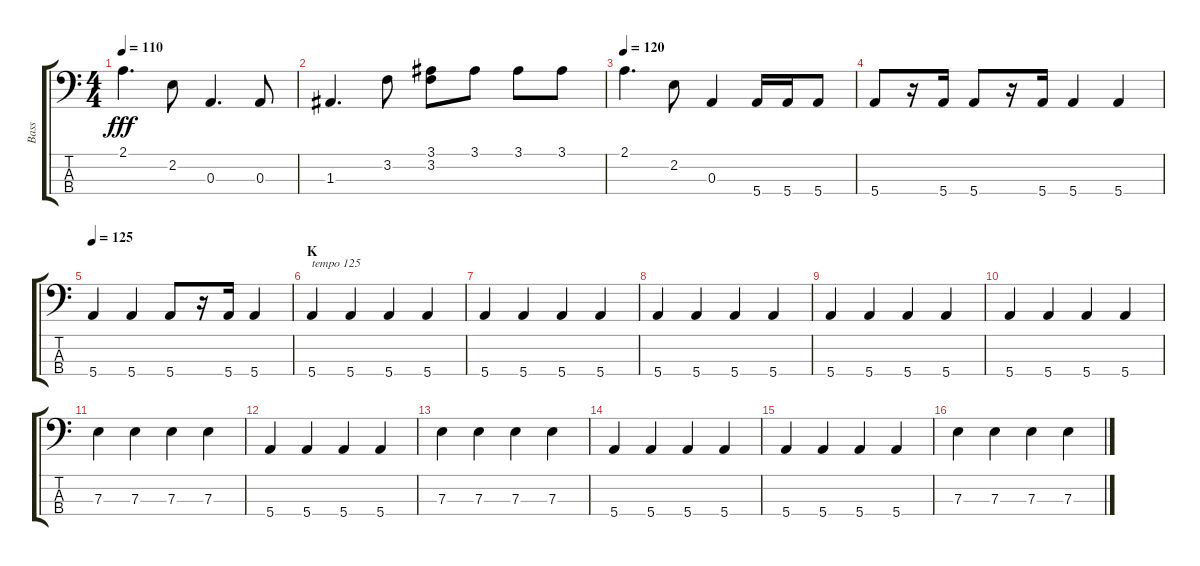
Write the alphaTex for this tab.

\track ("Bass" "Bass") {instrument electricbassfinger}
\staff {score tabs}
\tuning (G2 D2 A1 E1) {hide}
\ts (4 4)
\tempo 110
\clef f4
\ks c
2.1.4{d dy fff} 2.2.8 0.3.4{d} 0.3.8 |
1.3.4{d} 3.2.8 (3.1 3.2).8 3.1.8 3.1.8 3.1.8 |
\tempo 120
2.1.4{d} 2.2.8 0.3.4 5.4.16 5.4.16 5.4.8 |
5.4.8 r.16 5.4.16 5.4.8 r.16 5.4.16 5.4.4 5.4.4 |
\tempo 125
5.4.4 5.4.4 5.4.8 r.16 5.4.16 5.4.4 |
\section ("" "K")
5.4.4{txt "tempo 125"} 5.4.4 5.4.4 5.4.4 |
5.4.4 5.4.4 5.4.4 5.4.4 |
5.4.4 5.4.4 5.4.4 5.4.4 |
5.4.4 5.4.4 5.4.4 5.4.4 |
5.4.4 5.4.4 5.4.4 5.4.4 |
7.3.4 7.3.4 7.3.4 7.3.4 |
5.4.4 5.4.4 5.4.4 5.4.4 |
7.3.4 7.3.4 7.3.4 7.3.4 |
5.4.4 5.4.4 5.4.4 5.4.4 |
5.4.4 5.4.4 5.4.4 5.4.4 |
7.3.4 7.3.4 7.3.4 7.3.4
